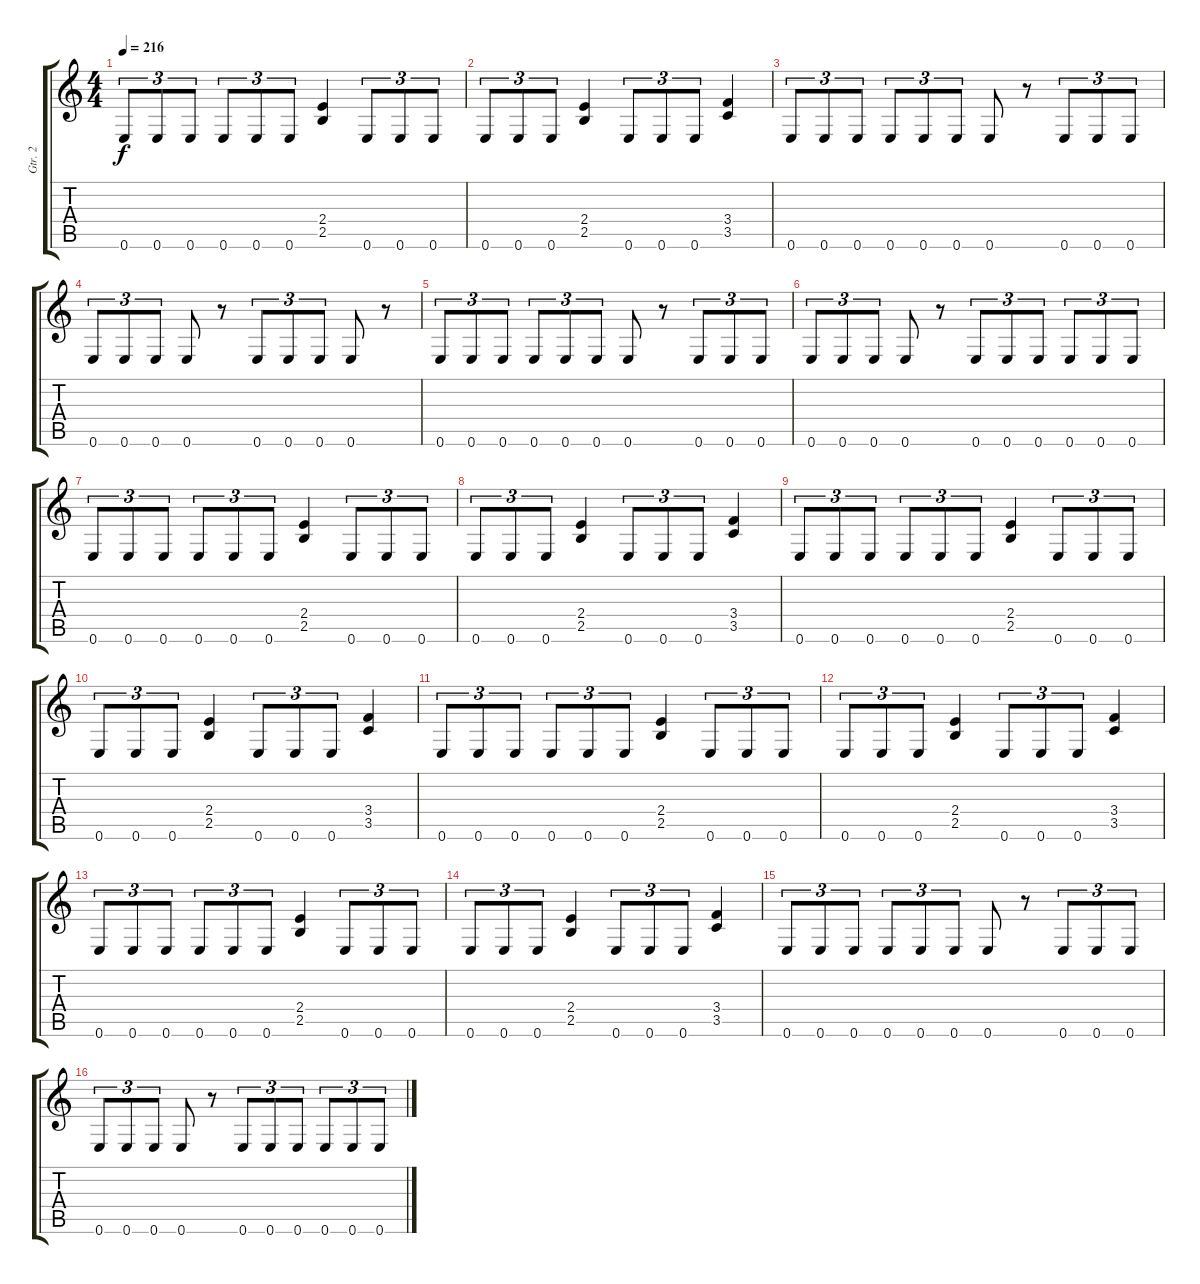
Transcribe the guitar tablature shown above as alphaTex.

\track ("Gtr. 2" "Gtr. 2") {instrument distortionguitar}
\staff {score tabs}
\tuning (E4 B3 G3 D3 A2 E2) {hide}
\ts (4 4)
\tempo 216
\clef g2
\ks c
0.6.8{tu (3 2) dy f} 0.6.8{tu (3 2)} 0.6.8{tu (3 2)} 0.6.8{tu (3 2)} 0.6.8{tu (3 2)} 0.6.8{tu (3 2)} (2.4 2.5).4 0.6.8{tu (3 2)} 0.6.8{tu (3 2)} 0.6.8{tu (3 2)} |
0.6.8{tu (3 2)} 0.6.8{tu (3 2)} 0.6.8{tu (3 2)} (2.4 2.5).4 0.6.8{tu (3 2)} 0.6.8{tu (3 2)} 0.6.8{tu (3 2)} (3.4 3.5).4 |
0.6.8{tu (3 2)} 0.6.8{tu (3 2)} 0.6.8{tu (3 2)} 0.6.8{tu (3 2)} 0.6.8{tu (3 2)} 0.6.8{tu (3 2)} 0.6.8 r.8 0.6.8{tu (3 2)} 0.6.8{tu (3 2)} 0.6.8{tu (3 2)} |
0.6.8{tu (3 2)} 0.6.8{tu (3 2)} 0.6.8{tu (3 2)} 0.6.8 r.8 0.6.8{tu (3 2)} 0.6.8{tu (3 2)} 0.6.8{tu (3 2)} 0.6.8 r.8 |
0.6.8{tu (3 2)} 0.6.8{tu (3 2)} 0.6.8{tu (3 2)} 0.6.8{tu (3 2)} 0.6.8{tu (3 2)} 0.6.8{tu (3 2)} 0.6.8 r.8 0.6.8{tu (3 2)} 0.6.8{tu (3 2)} 0.6.8{tu (3 2)} |
0.6.8{tu (3 2)} 0.6.8{tu (3 2)} 0.6.8{tu (3 2)} 0.6.8 r.8 0.6.8{tu (3 2)} 0.6.8{tu (3 2)} 0.6.8{tu (3 2)} 0.6.8{tu (3 2)} 0.6.8{tu (3 2)} 0.6.8{tu (3 2)} |
0.6.8{tu (3 2)} 0.6.8{tu (3 2)} 0.6.8{tu (3 2)} 0.6.8{tu (3 2)} 0.6.8{tu (3 2)} 0.6.8{tu (3 2)} (2.4 2.5).4 0.6.8{tu (3 2)} 0.6.8{tu (3 2)} 0.6.8{tu (3 2)} |
0.6.8{tu (3 2)} 0.6.8{tu (3 2)} 0.6.8{tu (3 2)} (2.4 2.5).4 0.6.8{tu (3 2)} 0.6.8{tu (3 2)} 0.6.8{tu (3 2)} (3.4 3.5).4 |
0.6.8{tu (3 2)} 0.6.8{tu (3 2)} 0.6.8{tu (3 2)} 0.6.8{tu (3 2)} 0.6.8{tu (3 2)} 0.6.8{tu (3 2)} (2.4 2.5).4 0.6.8{tu (3 2)} 0.6.8{tu (3 2)} 0.6.8{tu (3 2)} |
0.6.8{tu (3 2)} 0.6.8{tu (3 2)} 0.6.8{tu (3 2)} (2.4 2.5).4 0.6.8{tu (3 2)} 0.6.8{tu (3 2)} 0.6.8{tu (3 2)} (3.4 3.5).4 |
0.6.8{tu (3 2)} 0.6.8{tu (3 2)} 0.6.8{tu (3 2)} 0.6.8{tu (3 2)} 0.6.8{tu (3 2)} 0.6.8{tu (3 2)} (2.4 2.5).4 0.6.8{tu (3 2)} 0.6.8{tu (3 2)} 0.6.8{tu (3 2)} |
0.6.8{tu (3 2)} 0.6.8{tu (3 2)} 0.6.8{tu (3 2)} (2.4 2.5).4 0.6.8{tu (3 2)} 0.6.8{tu (3 2)} 0.6.8{tu (3 2)} (3.4 3.5).4 |
0.6.8{tu (3 2)} 0.6.8{tu (3 2)} 0.6.8{tu (3 2)} 0.6.8{tu (3 2)} 0.6.8{tu (3 2)} 0.6.8{tu (3 2)} (2.4 2.5).4 0.6.8{tu (3 2)} 0.6.8{tu (3 2)} 0.6.8{tu (3 2)} |
0.6.8{tu (3 2)} 0.6.8{tu (3 2)} 0.6.8{tu (3 2)} (2.4 2.5).4 0.6.8{tu (3 2)} 0.6.8{tu (3 2)} 0.6.8{tu (3 2)} (3.4 3.5).4 |
0.6.8{tu (3 2)} 0.6.8{tu (3 2)} 0.6.8{tu (3 2)} 0.6.8{tu (3 2)} 0.6.8{tu (3 2)} 0.6.8{tu (3 2)} 0.6.8 r.8 0.6.8{tu (3 2)} 0.6.8{tu (3 2)} 0.6.8{tu (3 2)} |
0.6.8{tu (3 2)} 0.6.8{tu (3 2)} 0.6.8{tu (3 2)} 0.6.8 r.8 0.6.8{tu (3 2)} 0.6.8{tu (3 2)} 0.6.8{tu (3 2)} 0.6.8{tu (3 2)} 0.6.8{tu (3 2)} 0.6.8{tu (3 2)}
